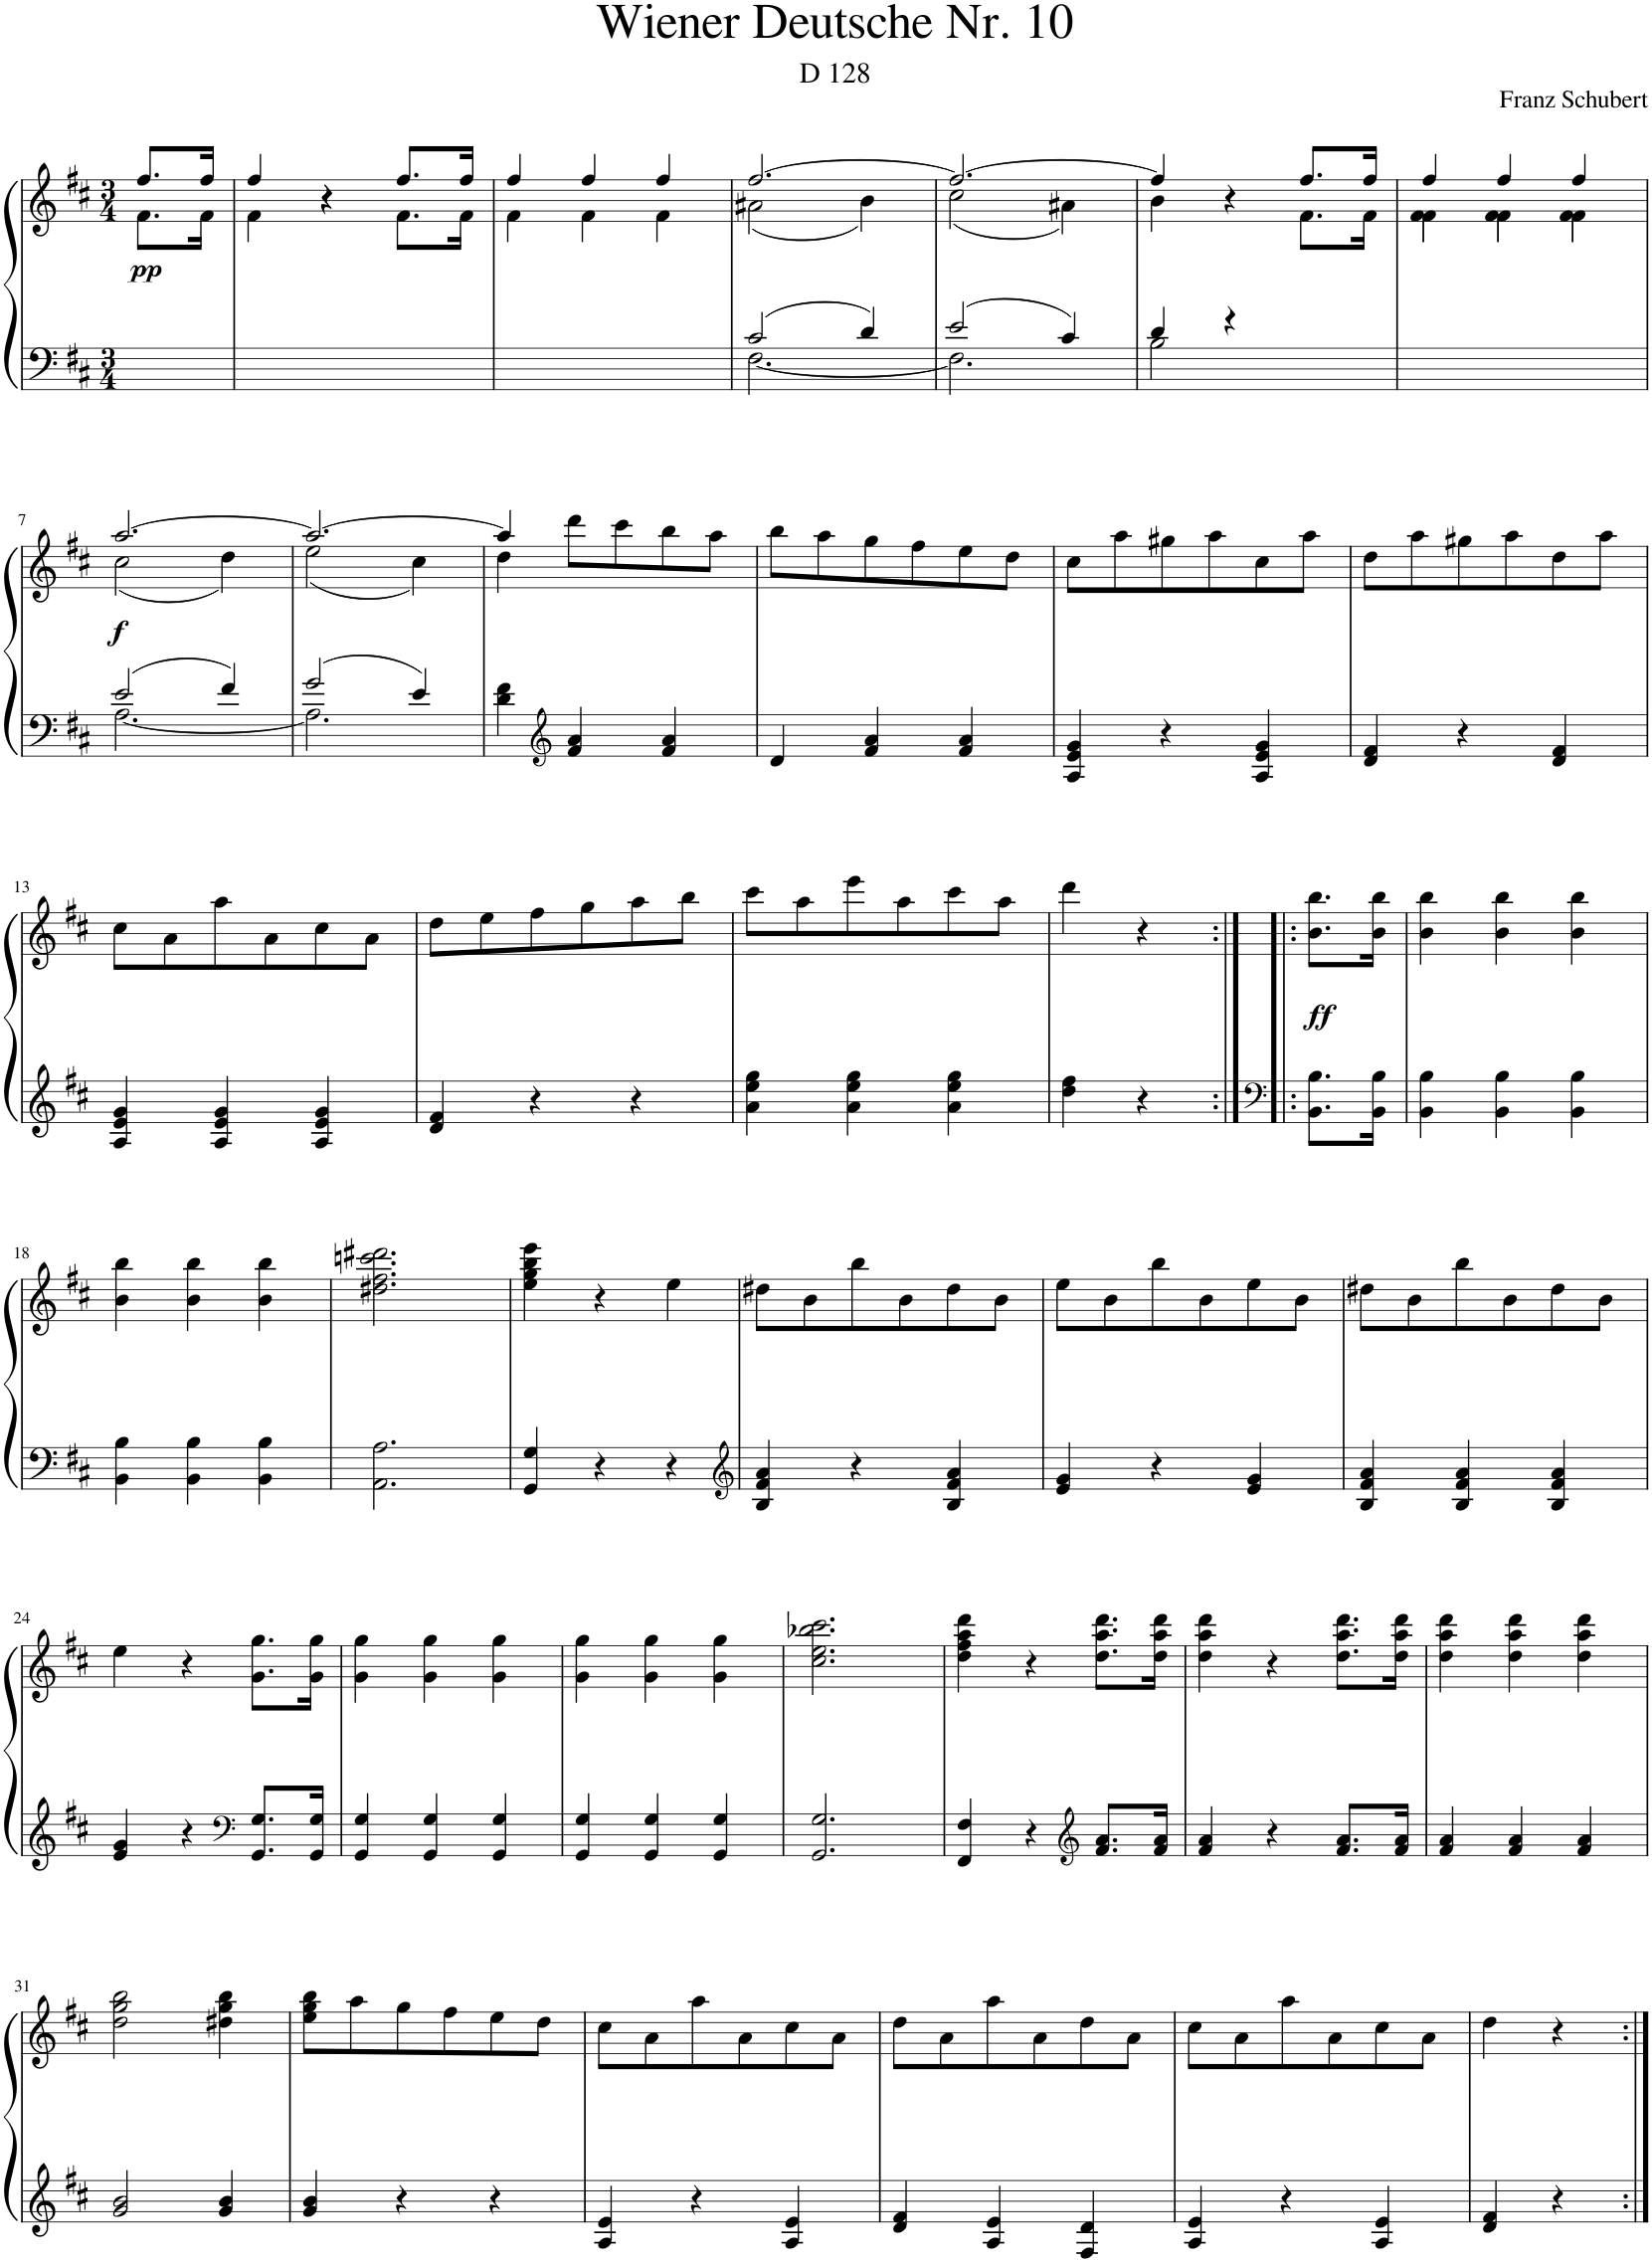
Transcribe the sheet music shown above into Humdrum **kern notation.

**kern	**kern	**dynam
*part1	*part1	*part1
*staff2	*staff1	*staff1/2
*I"Piano	*	*
*I'Pno.	*	*
*clefF4	*clefG2	*
*k[f#c#]	*k[f#c#]	*
*M3/4	*M3/4	*
=	=	=
*	*^	*
!	!	!	!LO:DY:b
4ryy	8.ff#/L	8.f#\L	pp
.	16ff#/Jk	16f#\Jk	.
=1	=1	=1	=1
4ryy	4ff#/	4f#\	.
4r	4r	4ryy	.
4ryy	8.ff#/L	8.f#\L	.
.	16ff#/Jk	16f#\Jk	.
=2	=2	=2	=2
2.ryy	4ff#/	4f#\	.
.	4ff#/	4f#\	.
.	4ff#/	4f#\	.
=3	=3	=3	=3
*^	*	*	*
2c#/	[2.F#\	[2.ff#/	(2a#X\	.
4d/	.	.	4b\)	.
=4	=4	=4	=4	=4
2e/	2.F#\]	2.ff#/_	(2cc#\	.
4c#/	.	.	4a#X\)	.
=5	=5	=5	=5	=5
*	*	*	*^	*
4d/	2B\	4ff#/]	4b\	2ryy	.
4r	.	4r	2ryy	.	.
4ryy	4ryy	8.ff#/L	.	8.f#\L	.
.	.	16ff#/Jk	.	16f#\Jk	.
*v	*v	*	*	*	*
=6	=6	=6	=6	=6
2.ryy	4ff#/	4f#\	4f#\	.
.	4ff#/	4f#\	4f#\	.
.	4ff#/	4f#\	4f#\	.
!!LO:LB:g=z
=7	=7	=7	=7	=7
*^	*	*	*	*
!	!	!	!	!	!LO:DY:b
*	*	*	*v	*v	*
2e/	[2.A\	[2.aa/	(2cc#\	f
4f#/	.	.	4dd\)	.
=8	=8	=8	=8	=8
2g/	2.A\]	2.aa/_	(2ee\	.
4e/	.	.	4cc#\)	.
*v	*v	*	*	*
=9	=9	=9	=9
4d\ 4f#\	4aa/]	4dd\	.
*clefG2	*	*	*
4f#/ 4a/	2ryy	8ddd\L	.
.	.	8ccc#\	.
4f#/ 4a/	.	8bb\	.
.	.	8aa\J	.
*	*v	*v	*
=10	=10	=10
4d/	8bb\L	.
.	8aa\	.
4f#/ 4a/	8gg\	.
.	8ff#\	.
4f#/ 4a/	8ee\	.
.	8dd\J	.
=11	=11	=11
4A/ 4e/ 4g/	8cc#\L	.
.	8aa\	.
4r	8gg#X\	.
.	8aa\	.
4A/ 4e/ 4g/	8cc#\	.
.	8aa\J	.
=12	=12	=12
4d/ 4f#/	8dd\L	.
.	8aa\	.
4r	8gg#X\	.
.	8aa\	.
4d/ 4f#/	8dd\	.
.	8aa\J	.
!!LO:LB:g=z
=13	=13	=13
4A/ 4e/ 4g/	8cc#\L	.
.	8a\	.
4A/ 4e/ 4g/	8aa\	.
.	8a\	.
4A/ 4e/ 4g/	8cc#\	.
.	8a\J	.
=14	=14	=14
4d/ 4f#/	8dd\L	.
.	8ee\	.
4r	8ff#\	.
.	8gg\	.
4r	8aa\	.
.	8bb\J	.
=15	=15	=15
4a\ 4ee\ 4gg\	8ccc#\L	.
.	8aa\	.
4a\ 4ee\ 4gg\	8eee\	.
.	8aa\	.
4a\ 4ee\ 4gg\	8ccc#\	.
.	8aa\J	.
=16	=16	=16
4dd\ 4ff#\	4ddd\	.
4r	4r	.
=16X1:|!|:	=16X1:|!|:	=16X1:|!|:
*clefF4	*	*
!	!	!LO:DY:b
8.BB\ 8.B\L	8.b\ 8.bb\L	ff
16BB\ 16B\Jk	16b\ 16bb\Jk	.
=17	=17	=17
4BB\ 4B\	4b\ 4bb\	.
4BB\ 4B\	4b\ 4bb\	.
4BB\ 4B\	4b\ 4bb\	.
!!LO:LB:g=z
=18	=18	=18
4BB\ 4B\	4b\ 4bb\	.
4BB\ 4B\	4b\ 4bb\	.
4BB\ 4B\	4b\ 4bb\	.
=19	=19	=19
2.AA\ 2.A\	2.dd#X\ 2.ff#\ 2.cccn\ 2.ddd#X\	.
=20	=20	=20
4GG/ 4G/	4ee\ 4gg\ 4bb\ 4eee\	.
4r	4r	.
4r	4ee\	.
=21	=21	=21
*clefG2	*	*
4B/ 4f#/ 4a/	8dd#X\L	.
.	8b\	.
4r	8bb\	.
.	8b\	.
4B/ 4f#/ 4a/	8dd#\	.
.	8b\J	.
=22	=22	=22
4e/ 4g/	8ee\L	.
.	8b\	.
4r	8bb\	.
.	8b\	.
4e/ 4g/	8ee\	.
.	8b\J	.
=23	=23	=23
4B/ 4f#/ 4a/	8dd#X\L	.
.	8b\	.
4B/ 4f#/ 4a/	8bb\	.
.	8b\	.
4B/ 4f#/ 4a/	8dd#\	.
.	8b\J	.
!!LO:LB:g=z
=24	=24	=24
4e/ 4g/	4ee\	.
4r	4r	.
*clefF4	*	*
8.GG/ 8.G/L	8.g\ 8.gg\L	.
16GG/ 16G/Jk	16g\ 16gg\Jk	.
=25	=25	=25
4GG/ 4G/	4g\ 4gg\	.
4GG/ 4G/	4g\ 4gg\	.
4GG/ 4G/	4g\ 4gg\	.
=26	=26	=26
4GG/ 4G/	4g\ 4gg\	.
4GG/ 4G/	4g\ 4gg\	.
4GG/ 4G/	4g\ 4gg\	.
=27	=27	=27
2.GG/ 2.G/	2.cc#\ 2.ee\ 2.bb-X\ 2.ccc#\	.
=28	=28	=28
4FF#/ 4F#/	4dd\ 4ff#\ 4aa\ 4ddd\	.
4r	4r	.
*clefG2	*	*
8.f#/ 8.a/L	8.dd\ 8.aa\ 8.ddd\L	.
16f#/ 16a/Jk	16dd\ 16aa\ 16ddd\Jk	.
=29	=29	=29
4f#/ 4a/	4dd\ 4aa\ 4ddd\	.
4r	4r	.
8.f#/ 8.a/L	8.dd\ 8.aa\ 8.ddd\L	.
16f#/ 16a/Jk	16dd\ 16aa\ 16ddd\Jk	.
=30	=30	=30
4f#/ 4a/	4dd\ 4aa\ 4ddd\	.
4f#/ 4a/	4dd\ 4aa\ 4ddd\	.
4f#/ 4a/	4dd\ 4aa\ 4ddd\	.
!!LO:LB:g=z
=31	=31	=31
2g/ 2b/	2dd\ 2gg\ 2bb\	.
4g/ 4b/	4dd#X\ 4gg\ 4bb\	.
=32	=32	=32
4g/ 4b/	8ee\ 8gg\ 8bb\L	.
.	8aa\	.
4r	8gg\	.
.	8ff#\	.
4r	8ee\	.
.	8dd\J	.
=33	=33	=33
4A/ 4e/	8cc#\L	.
.	8a\	.
4r	8aa\	.
.	8a\	.
4A/ 4e/	8cc#\	.
.	8a\J	.
=34	=34	=34
4d/ 4f#/	8dd\L	.
.	8a\	.
4A/ 4e/	8aa\	.
.	8a\	.
4F#/ 4d/	8dd\	.
.	8a\J	.
=35	=35	=35
4A/ 4e/	8cc#\L	.
.	8a\	.
4r	8aa\	.
.	8a\	.
4A/ 4e/	8cc#\	.
.	8a\J	.
=36	=36	=36
4d/ 4f#/	4dd\	.
4r	4r	.
=:|!	=:|!	=:|!
*-	*-	*-
